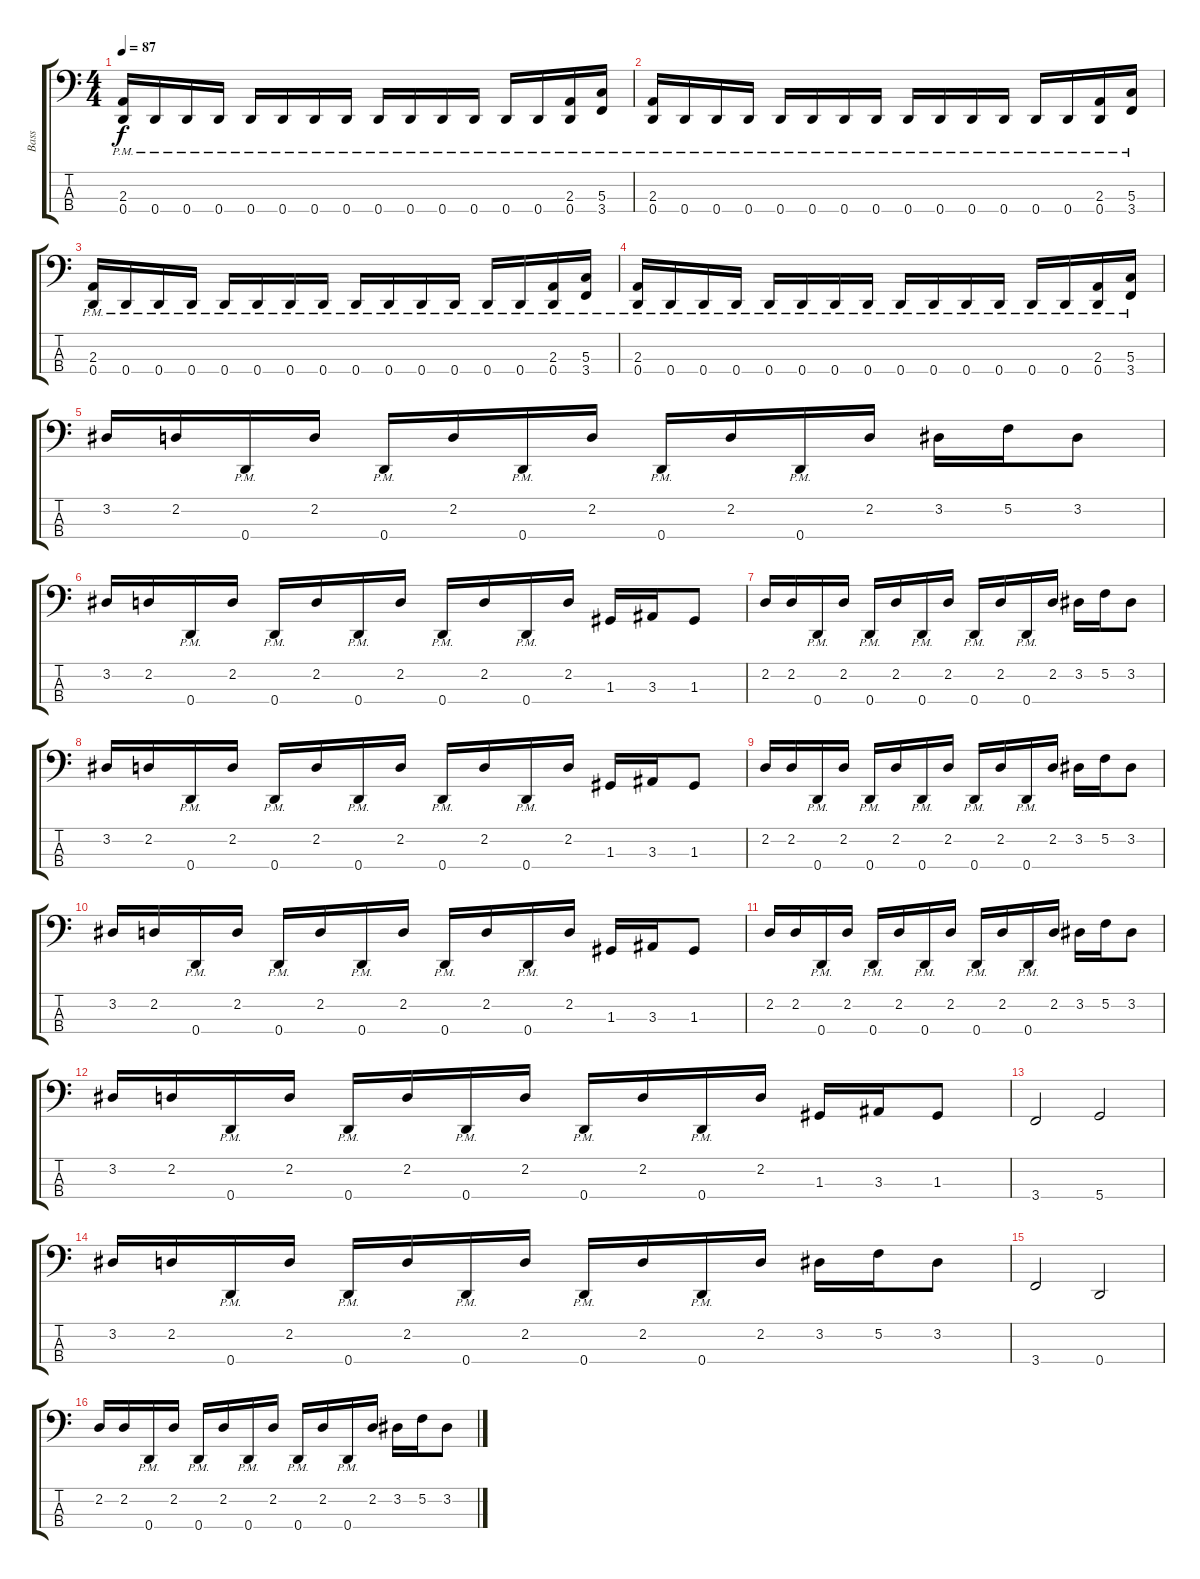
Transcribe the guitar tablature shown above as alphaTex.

\track ("Bass" "Bass") {instrument electricbassfinger}
\staff {score tabs}
\tuning (F2 C2 G1 D1) {hide}
\ts (4 4)
\tempo 87
\clef f4
\ks c
(2.3 0.4{pm}).16{dy f instrument electricbassfinger} 0.4{pm}.16 0.4{pm}.16 0.4{pm}.16 0.4{pm}.16 0.4{pm}.16 0.4{pm}.16 0.4{pm}.16 0.4{pm}.16 0.4{pm}.16 0.4{pm}.16 0.4{pm}.16 0.4{pm}.16 0.4{pm}.16 (2.3 0.4{pm}).16 (5.3 3.4{pm}).16 |
(2.3 0.4{pm}).16 0.4{pm}.16 0.4{pm}.16 0.4{pm}.16 0.4{pm}.16 0.4{pm}.16 0.4{pm}.16 0.4{pm}.16 0.4{pm}.16 0.4{pm}.16 0.4{pm}.16 0.4{pm}.16 0.4{pm}.16 0.4{pm}.16 (2.3 0.4{pm}).16 (5.3 3.4{pm}).16 |
(2.3 0.4{pm}).16 0.4{pm}.16 0.4{pm}.16 0.4{pm}.16 0.4{pm}.16 0.4{pm}.16 0.4{pm}.16 0.4{pm}.16 0.4{pm}.16 0.4{pm}.16 0.4{pm}.16 0.4{pm}.16 0.4{pm}.16 0.4{pm}.16 (2.3 0.4{pm}).16 (5.3 3.4{pm}).16 |
(2.3 0.4{pm}).16 0.4{pm}.16 0.4{pm}.16 0.4{pm}.16 0.4{pm}.16 0.4{pm}.16 0.4{pm}.16 0.4{pm}.16 0.4{pm}.16 0.4{pm}.16 0.4{pm}.16 0.4{pm}.16 0.4{pm}.16 0.4{pm}.16 (2.3 0.4{pm}).16 (5.3 3.4{pm}).16 |
3.2.16 2.2.16 0.4{pm}.16 2.2.16 0.4{pm}.16 2.2.16 0.4{pm}.16 2.2.16 0.4{pm}.16 2.2.16 0.4{pm}.16 2.2.16 3.2.16 5.2.16 3.2.8 |
3.2.16 2.2.16 0.4{pm}.16 2.2.16 0.4{pm}.16 2.2.16 0.4{pm}.16 2.2.16 0.4{pm}.16 2.2.16 0.4{pm}.16 2.2.16 1.3.16 3.3.16 1.3.8 |
2.2.16 2.2.16 0.4{pm}.16 2.2.16 0.4{pm}.16 2.2.16 0.4{pm}.16 2.2.16 0.4{pm}.16 2.2.16 0.4{pm}.16 2.2.16 3.2.16 5.2.16 3.2.8 |
3.2.16 2.2.16 0.4{pm}.16 2.2.16 0.4{pm}.16 2.2.16 0.4{pm}.16 2.2.16 0.4{pm}.16 2.2.16 0.4{pm}.16 2.2.16 1.3.16 3.3.16 1.3.8 |
2.2.16 2.2.16 0.4{pm}.16 2.2.16 0.4{pm}.16 2.2.16 0.4{pm}.16 2.2.16 0.4{pm}.16 2.2.16 0.4{pm}.16 2.2.16 3.2.16 5.2.16 3.2.8 |
3.2.16 2.2.16 0.4{pm}.16 2.2.16 0.4{pm}.16 2.2.16 0.4{pm}.16 2.2.16 0.4{pm}.16 2.2.16 0.4{pm}.16 2.2.16 1.3.16 3.3.16 1.3.8 |
2.2.16 2.2.16 0.4{pm}.16 2.2.16 0.4{pm}.16 2.2.16 0.4{pm}.16 2.2.16 0.4{pm}.16 2.2.16 0.4{pm}.16 2.2.16 3.2.16 5.2.16 3.2.8 |
3.2.16 2.2.16 0.4{pm}.16 2.2.16 0.4{pm}.16 2.2.16 0.4{pm}.16 2.2.16 0.4{pm}.16 2.2.16 0.4{pm}.16 2.2.16 1.3.16 3.3.16 1.3.8 |
3.4.2 5.4.2 |
3.2.16 2.2.16 0.4{pm}.16 2.2.16 0.4{pm}.16 2.2.16 0.4{pm}.16 2.2.16 0.4{pm}.16 2.2.16 0.4{pm}.16 2.2.16 3.2.16 5.2.16 3.2.8 |
3.4.2 0.4.2 |
2.2.16 2.2.16 0.4{pm}.16 2.2.16 0.4{pm}.16 2.2.16 0.4{pm}.16 2.2.16 0.4{pm}.16 2.2.16 0.4{pm}.16 2.2.16 3.2.16 5.2.16 3.2.8
